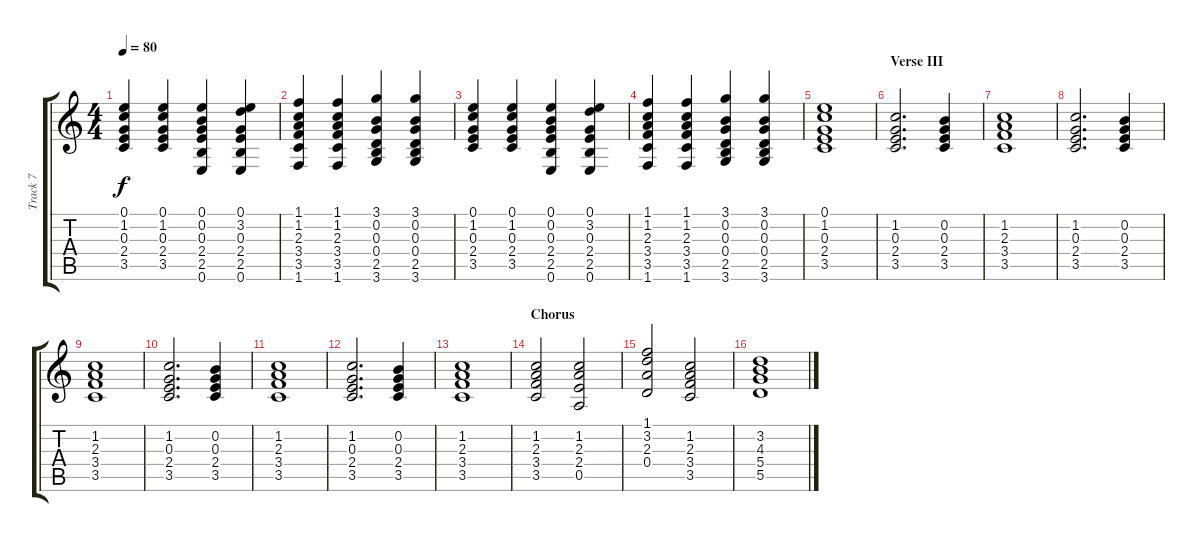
\track ("Track 7" "Track 7") {instrument acousticguitarsteel}
\staff {score tabs}
\tuning (E4 B3 G3 D3 A2 E2) {hide}
\ts (4 4)
\tempo 80
\clef g2
\ks c
(0.1 1.2 0.3 2.4 3.5).4{dy f} (0.1 1.2 0.3 2.4 3.5).4 (0.1 0.2 0.3 2.4 2.5 0.6).4 (0.1 3.2 0.3 2.4 2.5 0.6).4 |
(1.1 1.2 2.3 3.4 3.5 1.6).4 (1.1 1.2 2.3 3.4 3.5 1.6).4 (3.1 0.2 0.3 0.4 2.5 3.6).4 (3.1 0.2 0.3 0.4 2.5 3.6).4 |
(0.1 1.2 0.3 2.4 3.5).4 (0.1 1.2 0.3 2.4 3.5).4 (0.1 0.2 0.3 2.4 2.5 0.6).4 (0.1 3.2 0.3 2.4 2.5 0.6).4 |
(1.1 1.2 2.3 3.4 3.5 1.6).4 (1.1 1.2 2.3 3.4 3.5 1.6).4 (3.1 0.2 0.3 0.4 2.5 3.6).4 (3.1 0.2 0.3 0.4 2.5 3.6).4 |
(0.1 1.2 0.3 2.4 3.5).1 |
\section ("" "Verse III")
(1.2 0.3 2.4 3.5).2{d} (0.2 0.3 2.4 3.5).4 |
(1.2 2.3 3.4 3.5).1 |
(1.2 0.3 2.4 3.5).2{d} (0.2 0.3 2.4 3.5).4 |
(1.2 2.3 3.4 3.5).1 |
(1.2 0.3 2.4 3.5).2{d} (0.2 0.3 2.4 3.5).4 |
(1.2 2.3 3.4 3.5).1 |
(1.2 0.3 2.4 3.5).2{d} (0.2 0.3 2.4 3.5).4 |
(1.2 2.3 3.4 3.5).1 |
\section ("" "Chorus")
(1.2 2.3 3.4 3.5).2 (1.2 2.3 2.4 0.5).2 |
(1.1 3.2 2.3 0.4).2 (1.2 2.3 3.4 3.5).2 |
(3.2 4.3 5.4 5.5).1
